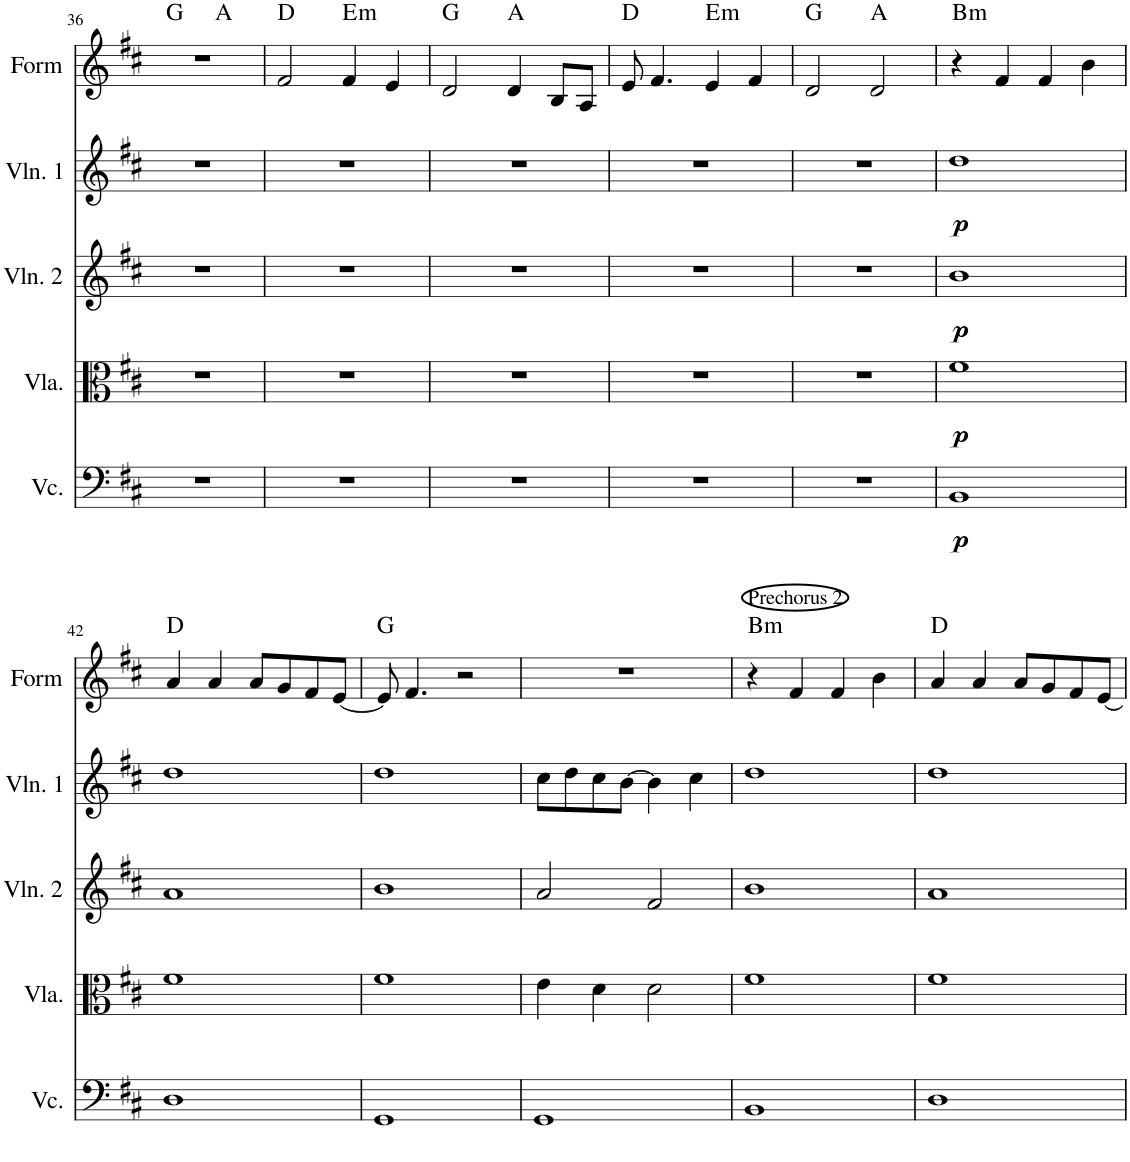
**kern	**dynam	**kern	**dynam	**kern	**dynam	**kern	**dynam	**kern	**harte
*part5	*part5	*part4	*part4	*part3	*part3	*part2	*part2	*part1	*part1
*staff5	*staff5	*staff4	*staff4	*staff3	*staff3	*staff2	*staff2	*staff1	*
*I"Violoncello	*	*I"Viola	*	*I"Violin 2	*	*I"Violin 1	*	*I"Form	*
*I'Vc.	*	*I'Vla.	*	*I'Vln. 2	*	*I'Vln. 1	*	*I'Form	*
!!LO:PB:g=z
*clefF4	*	*clefC3	*	*clefG2	*	*clefG2	*	*clefG2	*
*k[f#c#]	*	*k[f#c#]	*	*k[f#c#]	*	*k[f#c#]	*	*k[f#c#]	*
*M4/4	*	*M4/4	*	*M4/4	*	*M4/4	*	*M4/4	*
=36	=36	=36	=36	=36	=36	=36	=36	=36	=36
*	*	*	*	*	*	*	*	*^	*
1r	.	1r	.	1r	.	1r	.	1r	2ryy	G:maj
.	.	.	.	.	.	.	.	.	2ryy	A:maj
*	*	*	*	*	*	*	*	*v	*v	*
=37	=37	=37	=37	=37	=37	=37	=37	=37	=37
1r	.	1r	.	1r	.	1r	.	2f#/	D:maj
!	!	!	!	!	!	!	!	!	!LO:H:kt=m
.	.	.	.	.	.	.	.	4f#/	E:min
.	.	.	.	.	.	.	.	4e/	.
=38	=38	=38	=38	=38	=38	=38	=38	=38	=38
1r	.	1r	.	1r	.	1r	.	2d/	G:maj
.	.	.	.	.	.	.	.	4d/	A:maj
.	.	.	.	.	.	.	.	8B/L	.
.	.	.	.	.	.	.	.	8A/J	.
=39	=39	=39	=39	=39	=39	=39	=39	=39	=39
1r	.	1r	.	1r	.	1r	.	8e/	D:maj
.	.	.	.	.	.	.	.	4.f#/	.
!	!	!	!	!	!	!	!	!	!LO:H:kt=m
.	.	.	.	.	.	.	.	4e/	E:min
.	.	.	.	.	.	.	.	4f#/	.
=40	=40	=40	=40	=40	=40	=40	=40	=40	=40
1r	.	1r	.	1r	.	1r	.	2d/	G:maj
.	.	.	.	.	.	.	.	2d/	A:maj
=41	=41	=41	=41	=41	=41	=41	=41	=41	=41
!	!LO:DY:b	!	!LO:DY:b	!	!LO:DY:b	!	!LO:DY:b	!	!LO:H:kt=m
1BB	p	1f#	p	1b	p	1dd	p	4r	B:min
.	.	.	.	.	.	.	.	4f#/	.
.	.	.	.	.	.	.	.	4f#/	.
.	.	.	.	.	.	.	.	4b\	.
!!LO:LB:g=z
=42	=42	=42	=42	=42	=42	=42	=42	=42	=42
1D	.	1f#	.	1a	.	1dd	.	4a/	D:maj
.	.	.	.	.	.	.	.	4a/	.
.	.	.	.	.	.	.	.	8a/L	.
.	.	.	.	.	.	.	.	8g/	.
.	.	.	.	.	.	.	.	8f#/	.
.	.	.	.	.	.	.	.	[8e/J	.
=43	=43	=43	=43	=43	=43	=43	=43	=43	=43
1GG	.	1f#	.	1b	.	1dd	.	8e/]	G:maj
.	.	.	.	.	.	.	.	4.f#/	.
.	.	.	.	.	.	.	.	2r	.
=44	=44	=44	=44	=44	=44	=44	=44	=44	=44
1GG	.	4e\	.	2a/	.	8cc#\L	.	1r	.
.	.	.	.	.	.	8dd\	.	.	.
.	.	4d\	.	.	.	8cc#\	.	.	.
.	.	.	.	.	.	[8b\J	.	.	.
.	.	2d\	.	2f#/	.	4b\]	.	.	.
.	.	.	.	.	.	4cc#\	.	.	.
=45	=45	=45	=45	=45	=45	=45	=45	=45	=45
!	!	!	!	!	!	!	!	!LO:TX:a:t=Prechorus 2	!LO:H:kt=m
1BB	.	1f#	.	1b	.	1dd	.	4r	B:min
.	.	.	.	.	.	.	.	4f#/	.
.	.	.	.	.	.	.	.	4f#/	.
.	.	.	.	.	.	.	.	4b\	.
=46	=46	=46	=46	=46	=46	=46	=46	=46	=46
1D	.	1f#	.	1a	.	1dd	.	4a/	D:maj
.	.	.	.	.	.	.	.	4a/	.
.	.	.	.	.	.	.	.	8a/L	.
.	.	.	.	.	.	.	.	8g/	.
.	.	.	.	.	.	.	.	8f#/	.
.	.	.	.	.	.	.	.	[8e/J	.
=	=	=	=	=	=	=	=	=	=
*-	*-	*-	*-	*-	*-	*-	*-	*-	*-
